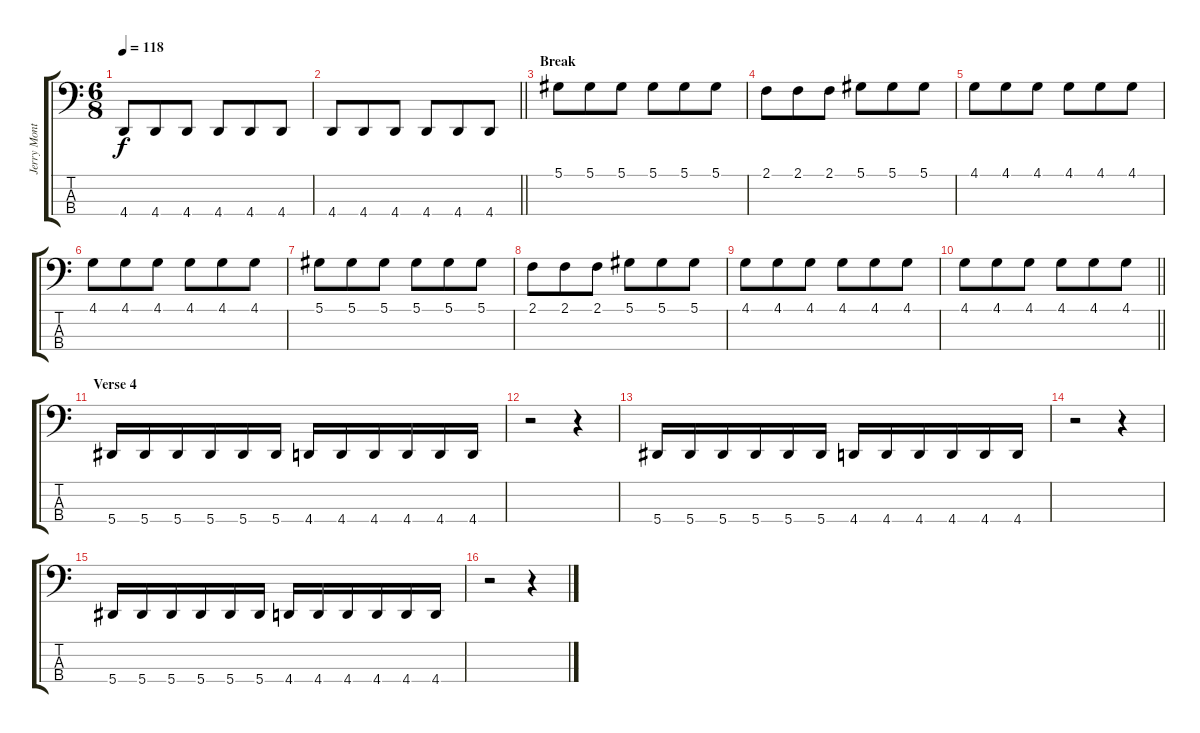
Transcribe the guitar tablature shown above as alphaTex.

\track ("Jerry Montano" "Jerry Mont") {instrument electricbassfinger}
\staff {score tabs}
\tuning (Eb2 Bb1 F1 Bb0) {hide}
\ts (6 8)
\tempo 118
\clef f4
\ks c
4.4.8{dy f} 4.4.8 4.4.8 4.4.8 4.4.8 4.4.8 |
\barLineRight lightlight
4.4.8 4.4.8 4.4.8 4.4.8 4.4.8 4.4.8 |
\section ("" "Break")
5.1.8{instrument electricbassfinger} 5.1.8 5.1.8 5.1.8 5.1.8 5.1.8 |
2.1.8 2.1.8 2.1.8 5.1.8 5.1.8 5.1.8 |
4.1.8 4.1.8 4.1.8 4.1.8 4.1.8 4.1.8 |
4.1.8 4.1.8 4.1.8 4.1.8 4.1.8 4.1.8 |
5.1.8 5.1.8 5.1.8 5.1.8 5.1.8 5.1.8 |
2.1.8 2.1.8 2.1.8 5.1.8 5.1.8 5.1.8 |
4.1.8 4.1.8 4.1.8 4.1.8 4.1.8 4.1.8 |
\barLineRight lightlight
4.1.8 4.1.8 4.1.8 4.1.8 4.1.8 4.1.8 |
\section ("" "Verse 4")
5.4.16{instrument electricbasspick} 5.4.16 5.4.16 5.4.16 5.4.16 5.4.16 4.4.16 4.4.16 4.4.16 4.4.16 4.4.16 4.4.16 |
r.2 r.4 |
5.4.16 5.4.16 5.4.16 5.4.16 5.4.16 5.4.16 4.4.16 4.4.16 4.4.16 4.4.16 4.4.16 4.4.16 |
r.2 r.4 |
5.4.16 5.4.16 5.4.16 5.4.16 5.4.16 5.4.16 4.4.16 4.4.16 4.4.16 4.4.16 4.4.16 4.4.16 |
r.2 r.4
